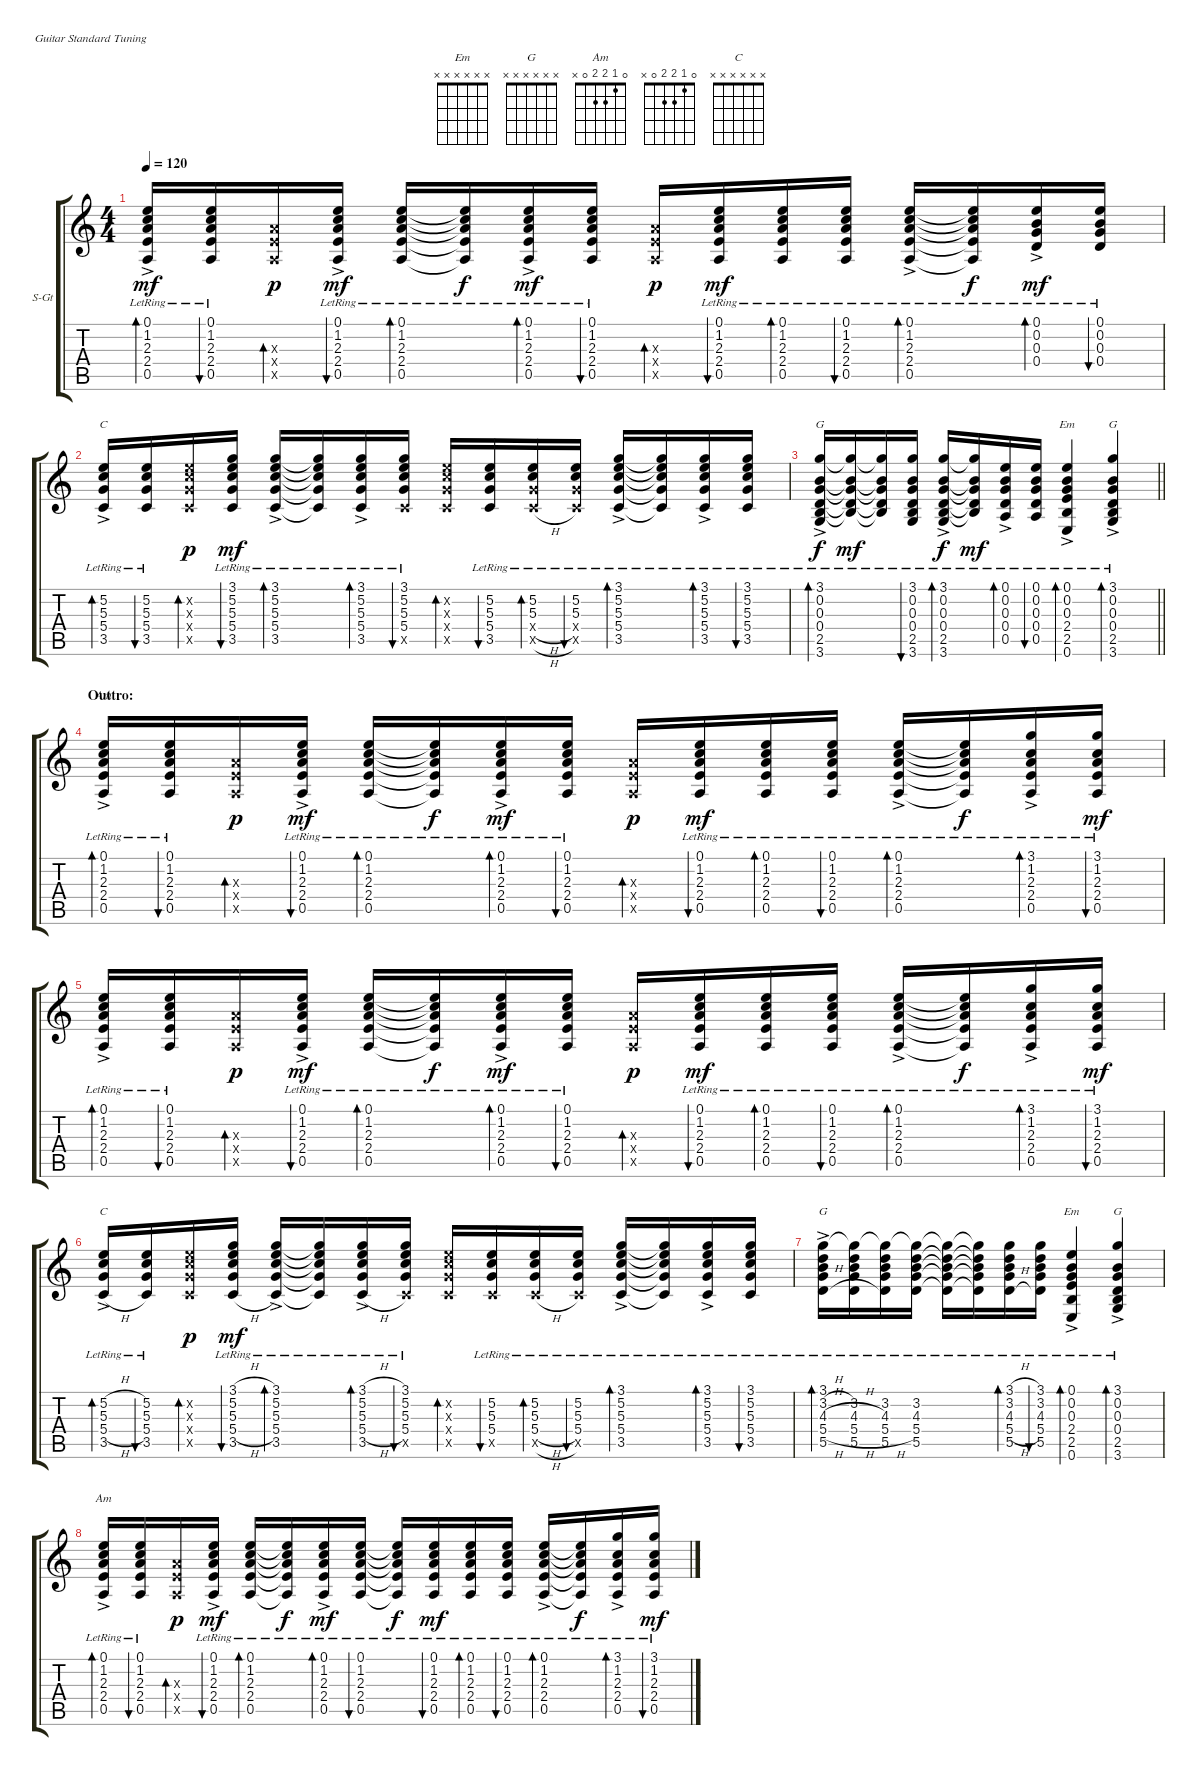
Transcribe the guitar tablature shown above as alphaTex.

\bracketExtendMode groupsimilarinstruments
\firstSystemTrackNameOrientation horizontal
\otherSystemsTrackNameOrientation horizontal
\track ("Guitar 1" "S-Gt") {instrument acousticguitarsteel}
\staff {score tabs}
\tuning (E4 B3 G3 D3 A2 E2)
\chord ("Em" x x x x x x)
\chord ("G" x x x x x x)
\chord ("Am" 0 1 2 2 0 x)
\chord ("" 0 1 2 2 0 x)
\chord ("C" x x x x x x)
\ts (4 4)
\tempo 120
\clef g2
\ks c
(0.1{ac lr} 1.2{ac lr} 2.3{ac lr} 2.4{ac lr} 0.5{ac lr}).16{bd 60 ch "" dy mf} (0.1{lr} 1.2{lr} 2.3{lr} 2.4{lr} 0.5{lr}).16{bu 60} (2.3{x} 2.4{x} 0.5{x}).16{bd 60 dy p} (0.1{ac lr} 1.2{ac lr} 2.3{ac lr} 2.4{ac lr} 0.5{ac lr}).16{bu 60 dy mf} (0.1{lr} 1.2{lr} 2.3{lr} 2.4{lr} 0.5{lr}).16{bd 60} (0.1{lr t} 1.2{lr t} 2.3{lr t} 2.4{lr t} 0.5{lr t}).16{dy f} (0.1{ac lr} 1.2{ac lr} 2.3{ac lr} 2.4{ac lr} 0.5{ac lr}).16{bd 60 dy mf} (0.1{lr} 1.2{lr} 2.3{lr} 2.4{lr} 0.5{lr}).16{bu 60} (2.3{x} 2.4{x} 0.5{x}).16{bd 60 dy p} (0.1{lr} 1.2{lr} 2.3{lr} 2.4{lr} 0.5{lr}).16{bu 60 dy mf} (0.1{lr} 1.2{lr} 2.3{lr} 2.4{lr} 0.5{lr}).16{bd 60} (0.1{lr} 1.2{lr} 2.3{lr} 2.4{lr} 0.5{lr}).16{bu 60} (0.1{ac lr} 1.2{ac lr} 2.3{ac lr} 2.4{ac lr} 0.5{ac lr}).16{bd 60} (0.1{lr t} 1.2{lr t} 2.3{lr t} 2.4{lr t} 0.5{lr t}).16{dy f} (0.1{ac lr} 0.2{ac lr} 0.3{ac lr} 0.4{ac lr}).16{bd 60 dy mf} (0.1{lr} 0.2{lr} 0.3{lr} 0.4{lr}).16{bu 60} |
(5.2{ac lr} 5.3{ac lr} 5.4{ac lr} 3.5{ac lr}).16{bd 60 ch "C"} (5.2{lr} 5.3{lr} 5.4{lr} 3.5{lr}).16{bu 60} (5.2{x} 5.3{x} 5.4{x} 3.5{x}).16{bd 60 dy p} (3.1{lr} 5.2{lr} 5.3{lr} 5.4{lr} 3.5{lr}).16{bu 60 dy mf} (3.1{ac lr} 5.2{ac lr} 5.3{ac lr} 5.4{ac lr} 3.5{ac lr}).16{bd 60} (3.1{lr t} 5.2{lr t} 5.3{lr t} 5.4{lr t} 3.5{lr t}).16 (3.1{ac lr} 5.2{ac lr} 5.3{ac lr} 5.4{ac lr} 3.5{ac lr}).16{bd 60} (3.1{lr} 5.2{lr} 5.3{lr} 5.4{lr} 3.5{x}).16{bu 60} (5.2{x} 5.3{x} 5.4{x} 3.5{x}).16{bd 60} (5.2{lr} 5.3{lr} 5.4{lr} 3.5{lr}).16{bu 60} (5.2{lr} 5.3{lr} 5.4{h x} 3.5{h x}).16{bd 60} (5.2{lr} 5.3{lr} 5.4{x} 3.5{x}).16{bu 60} (3.1{ac lr} 5.2{ac lr} 5.3{ac lr} 5.4{ac lr} 3.5{ac lr}).16{bd 60} (3.1{lr t} 5.2{lr t} 5.3{lr t} 5.4{lr t} 3.5{lr t}).16 (3.1{ac lr} 5.2{ac lr} 5.3{ac lr} 5.4{ac lr} 3.5{ac lr}).16{bd 60} (3.1{lr} 5.2{lr} 5.3{lr} 5.4{lr} 3.5{lr}).16{bu 60} |
\barLineRight lightlight
(3.1{ac lr} 0.2{ac lr} 0.3{ac lr} 0.4{ac lr} 2.5{ac lr} 3.6{lr}).16{bd 60 ch "G" dy f} (3.1{lr t} 0.2{lr t} 0.3{lr t} 0.4{lr t} 2.5{lr t}).16{dy mf} (3.1{lr t} 0.2{lr t} 0.3{lr t} 0.4{lr t} 2.5{lr t}).16 (3.1{lr} 0.2{lr} 0.3{lr} 0.4{lr} 2.5{lr} 3.6{lr}).16{bu 60} (3.1{ac lr} 0.2{ac lr} 0.3{ac lr} 0.4{ac lr} 2.5{ac lr} 3.6{lr}).16{bd 60 dy f} (3.1{lr t} 0.2{lr t} 0.3{lr t} 0.4{lr t} 2.5{lr t}).16{dy mf} (0.1{ac lr} 0.2{ac lr} 0.3{ac lr} 0.4{ac lr} 0.5{ac lr}).16{bd 60} (0.1{lr} 0.2{lr} 0.3{lr} 0.4{lr} 0.5{lr}).16{bu 60} (0.1{ac lr} 0.2{ac lr} 0.3{ac lr} 2.4{ac lr} 2.5{ac lr} 0.6{ac lr}).4{bd 60 ch "Em"} (3.1{ac lr} 0.2{ac lr} 0.3{ac lr} 0.4{ac lr} 2.5{ac lr} 3.6{ac lr}).4{bd 60 ch "G"} |
\section ("" "Outtro:")
(0.1{ac lr} 1.2{ac lr} 2.3{ac lr} 2.4{ac lr} 0.5{ac lr}).16{bd 60 ch "Am"} (0.1{lr} 1.2{lr} 2.3{lr} 2.4{lr} 0.5{lr}).16{bu 60} (2.3{x} 2.4{x} 0.5{x}).16{bd 60 dy p} (0.1{ac lr} 1.2{ac lr} 2.3{ac lr} 2.4{ac lr} 0.5{ac lr}).16{bu 60 dy mf} (0.1{lr} 1.2{lr} 2.3{lr} 2.4{lr} 0.5{lr}).16{bd 60} (0.1{lr t} 1.2{lr t} 2.3{lr t} 2.4{lr t} 0.5{lr t}).16{dy f} (0.1{ac lr} 1.2{ac lr} 2.3{ac lr} 2.4{ac lr} 0.5{ac lr}).16{bd 60 dy mf} (0.1{lr} 1.2{lr} 2.3{lr} 2.4{lr} 0.5{lr}).16{bu 60} (2.3{x} 2.4{x} 0.5{x}).16{bd 60 dy p} (0.1{lr} 1.2{lr} 2.3{lr} 2.4{lr} 0.5{lr}).16{bu 60 dy mf} (0.1{lr} 1.2{lr} 2.3{lr} 2.4{lr} 0.5{lr}).16{bd 60} (0.1{lr} 1.2{lr} 2.3{lr} 2.4{lr} 0.5{lr}).16{bu 60} (0.1{ac lr} 1.2{ac lr} 2.3{ac lr} 2.4{ac lr} 0.5{ac lr}).16{bd 60} (0.1{lr t} 1.2{lr t} 2.3{lr t} 2.4{lr t} 0.5{lr t}).16{dy f} (3.1{ac lr} 1.2{ac lr} 2.3{ac lr} 2.4{ac lr} 0.5{lr}).16{bd 60} (3.1{lr} 1.2{lr} 2.3{lr} 2.4{lr} 0.5{lr}).16{bu 60 dy mf} |
(0.1{ac lr} 1.2{ac lr} 2.3{ac lr} 2.4{ac lr} 0.5{ac lr}).16{bd 60 ch ""} (0.1{lr} 1.2{lr} 2.3{lr} 2.4{lr} 0.5{lr}).16{bu 60} (2.3{x} 2.4{x} 0.5{x}).16{bd 60 dy p} (0.1{ac lr} 1.2{ac lr} 2.3{ac lr} 2.4{ac lr} 0.5{ac lr}).16{bu 60 dy mf} (0.1{lr} 1.2{lr} 2.3{lr} 2.4{lr} 0.5{lr}).16{bd 60} (0.1{lr t} 1.2{lr t} 2.3{lr t} 2.4{lr t} 0.5{lr t}).16{dy f} (0.1{ac lr} 1.2{ac lr} 2.3{ac lr} 2.4{ac lr} 0.5{ac lr}).16{bd 60 dy mf} (0.1{lr} 1.2{lr} 2.3{lr} 2.4{lr} 0.5{lr}).16{bu 60} (2.3{x} 2.4{x} 0.5{x}).16{bd 60 dy p} (0.1{lr} 1.2{lr} 2.3{lr} 2.4{lr} 0.5{lr}).16{bu 60 dy mf} (0.1{lr} 1.2{lr} 2.3{lr} 2.4{lr} 0.5{lr}).16{bd 60} (0.1{lr} 1.2{lr} 2.3{lr} 2.4{lr} 0.5{lr}).16{bu 60} (0.1{ac lr} 1.2{ac lr} 2.3{ac lr} 2.4{ac lr} 0.5{ac lr}).16{bd 60} (0.1{lr t} 1.2{lr t} 2.3{lr t} 2.4{lr t} 0.5{lr t}).16{dy f} (3.1{ac lr} 1.2{ac lr} 2.3{ac lr} 2.4{ac lr} 0.5{lr}).16{bd 60} (3.1{lr} 1.2{lr} 2.3{lr} 2.4{lr} 0.5{lr}).16{bu 60 dy mf} |
(5.2{h ac lr} 5.3{h ac lr} 5.4{h ac lr} 3.5{h ac lr}).16{bd 60 ch "C"} (5.2{lr} 5.3{lr} 5.4{lr} 3.5{lr}).16{bu 60} (5.2{x} 5.3{x} 5.4{x} 3.5{x}).16{bd 60 dy p} (3.1{h lr} 5.2{h lr} 5.3{h lr} 5.4{h lr} 3.5{h lr}).16{bu 60 dy mf} (3.1{ac lr} 5.2{ac lr} 5.3{ac lr} 5.4{ac lr} 3.5{ac lr}).16{bd 60} (3.1{lr t} 5.2{lr t} 5.3{lr t} 5.4{lr t} 3.5{lr t}).16 (3.1{h ac lr} 5.2{h ac lr} 5.3{h ac lr} 5.4{h ac lr} 3.5{h ac lr}).16{bd 60} (3.1{lr} 5.2{lr} 5.3{lr} 5.4{lr} 3.5{x}).16{bu 60} (5.2{x} 5.3{x} 5.4{x} 3.5{x}).16{bd 60} (5.2{lr} 5.3{lr} 5.4{lr} 3.5{x}).16{bu 60} (5.2{lr} 5.3{lr} 5.4{h lr} 3.5{h x}).16{bd 60} (5.2{lr} 5.3{lr} 5.4{lr} 3.5{x}).16{bu 60} (3.1{ac lr} 5.2{ac lr} 5.3{ac lr} 5.4{ac lr} 3.5{ac lr}).16{bd 60} (3.1{lr t} 5.2{lr t} 5.3{lr t} 5.4{lr t} 3.5{lr t}).16 (3.1{ac lr} 5.2{ac lr} 5.3{ac lr} 5.4{ac lr} 3.5{ac lr}).16{bd 60} (3.1{lr} 5.2{lr} 5.3{lr} 5.4{lr} 3.5{lr}).16{bu 60} |
(3.1{ac lr} 3.2{h ac lr} 4.3{h ac lr} 5.4{h ac lr} 5.5{h ac lr}).16{bd 60 ch "G"} (3.1{lr t} 3.2{lr} 4.3{h lr} 5.4{h lr} 5.5{h lr}).16 (3.1{lr t} 3.2{lr} 4.3{lr} 5.4{h lr} 5.5{lr}).16 (3.1{lr t} 3.2{lr} 4.3{lr} 5.4{lr} 5.5{lr}).16 (3.1{lr t} 3.2{lr t} 4.3{lr t} 5.4{lr t} 5.5{lr t}).16 (3.1{lr t} 3.2{lr t} 4.3{lr t} 5.4{lr t} 5.5{lr t}).16 (3.1{h lr} 3.2{h lr} 4.3{h lr} 5.4{h lr} 5.5{h lr}).16{bd 60} (3.1{lr} 3.2{lr} 4.3{lr} 5.4{lr} 5.5{lr}).16{bu 60} (0.1{ac lr} 0.2{ac lr} 0.3{ac lr} 2.4{ac lr} 2.5{ac lr} 0.6{ac lr}).4{bd 60 ch "Em"} (3.1{ac lr} 0.2{ac lr} 0.3{ac lr} 0.4{ac lr} 2.5{ac lr} 3.6{ac lr}).4{bd 60 ch "G"} |
(0.1{ac lr} 1.2{ac lr} 2.3{ac lr} 2.4{ac lr} 0.5{ac lr}).16{bd 60 ch "Am"} (0.1{lr} 1.2{lr} 2.3{lr} 2.4{lr} 0.5{lr}).16{bu 60} (2.3{x} 2.4{x} 0.5{x}).16{bd 60 dy p} (0.1{ac lr} 1.2{ac lr} 2.3{ac lr} 2.4{ac lr} 0.5{ac lr}).16{bu 60 dy mf} (0.1{lr} 1.2{lr} 2.3{lr} 2.4{lr} 0.5{lr}).16{bd 60} (0.1{lr t} 1.2{lr t} 2.3{lr t} 2.4{lr t} 0.5{lr t}).16{dy f} (0.1{ac lr} 1.2{ac lr} 2.3{ac lr} 2.4{ac lr} 0.5{ac lr}).16{bd 60 dy mf} (0.1{lr} 1.2{lr} 2.3{lr} 2.4{lr} 0.5{lr}).16{bu 60} (0.1{lr t} 1.2{lr t} 2.3{lr t} 2.4{lr t} 0.5{lr t}).16{dy f} (0.1{lr} 1.2{lr} 2.3{lr} 2.4{lr} 0.5{lr}).16{bu 60 dy mf} (0.1{lr} 1.2{lr} 2.3{lr} 2.4{lr} 0.5{lr}).16{bd 60} (0.1{lr} 1.2{lr} 2.3{lr} 2.4{lr} 0.5{lr}).16{bu 60} (0.1{ac lr} 1.2{ac lr} 2.3{ac lr} 2.4{ac lr} 0.5{ac lr}).16{bd 60} (0.1{lr t} 1.2{lr t} 2.3{lr t} 2.4{lr t} 0.5{lr t}).16{dy f} (3.1{ac lr} 1.2{ac lr} 2.3{ac lr} 2.4{ac lr} 0.5{lr}).16{bd 60} (3.1{lr} 1.2{lr} 2.3{lr} 2.4{lr} 0.5{lr}).16{bu 60 dy mf}
